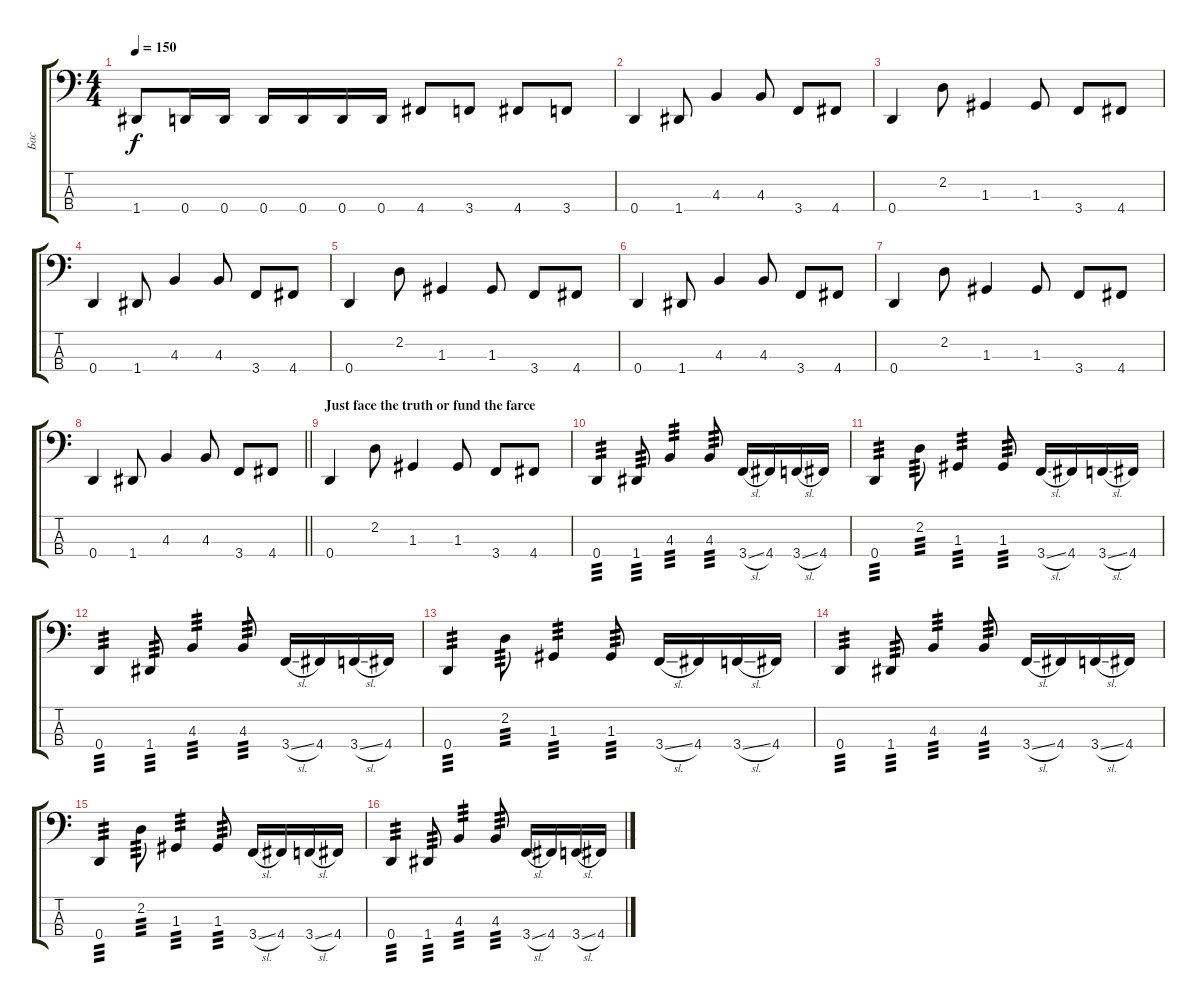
\track ("Бас" "Бас") {instrument electricbassfinger}
\staff {score tabs}
\tuning (F2 C2 G1 D1) {hide}
\ts (4 4)
\tempo 150
\clef f4
\ks c
1.4.8{dy f} 0.4.16 0.4.16 0.4.16 0.4.16 0.4.16 0.4.16 4.4.8 3.4.8 4.4.8 3.4.8 |
0.4.4 1.4.8 4.3.4 4.3.8 3.4.8 4.4.8 |
0.4.4 2.2.8 1.3.4 1.3.8 3.4.8 4.4.8 |
0.4.4 1.4.8 4.3.4 4.3.8 3.4.8 4.4.8 |
0.4.4 2.2.8 1.3.4 1.3.8 3.4.8 4.4.8 |
0.4.4 1.4.8 4.3.4 4.3.8 3.4.8 4.4.8 |
0.4.4 2.2.8 1.3.4 1.3.8 3.4.8 4.4.8 |
\barLineRight lightlight
0.4.4 1.4.8 4.3.4 4.3.8 3.4.8 4.4.8 |
\section ("" "Just face the truth or fund the farce")
0.4.4 2.2.8 1.3.4 1.3.8 3.4.8 4.4.8 |
0.4.4{tp 3} 1.4.8{tp 3} 4.3.4{tp 3} 4.3.8{tp 3} 3.4{sl}.16 4.4.16 3.4{sl}.16 4.4.16 |
0.4.4{tp 3} 2.2.8{tp 3} 1.3.4{tp 3} 1.3.8{tp 3} 3.4{sl}.16 4.4.16 3.4{sl}.16 4.4.16 |
0.4.4{tp 3} 1.4.8{tp 3} 4.3.4{tp 3} 4.3.8{tp 3} 3.4{sl}.16 4.4.16 3.4{sl}.16 4.4.16 |
0.4.4{tp 3} 2.2.8{tp 3} 1.3.4{tp 3} 1.3.8{tp 3} 3.4{sl}.16 4.4.16 3.4{sl}.16 4.4.16 |
0.4.4{tp 3} 1.4.8{tp 3} 4.3.4{tp 3} 4.3.8{tp 3} 3.4{sl}.16 4.4.16 3.4{sl}.16 4.4.16 |
0.4.4{tp 3} 2.2.8{tp 3} 1.3.4{tp 3} 1.3.8{tp 3} 3.4{sl}.16 4.4.16 3.4{sl}.16 4.4.16 |
0.4.4{tp 3} 1.4.8{tp 3} 4.3.4{tp 3} 4.3.8{tp 3} 3.4{sl}.16 4.4.16 3.4{sl}.16 4.4.16
